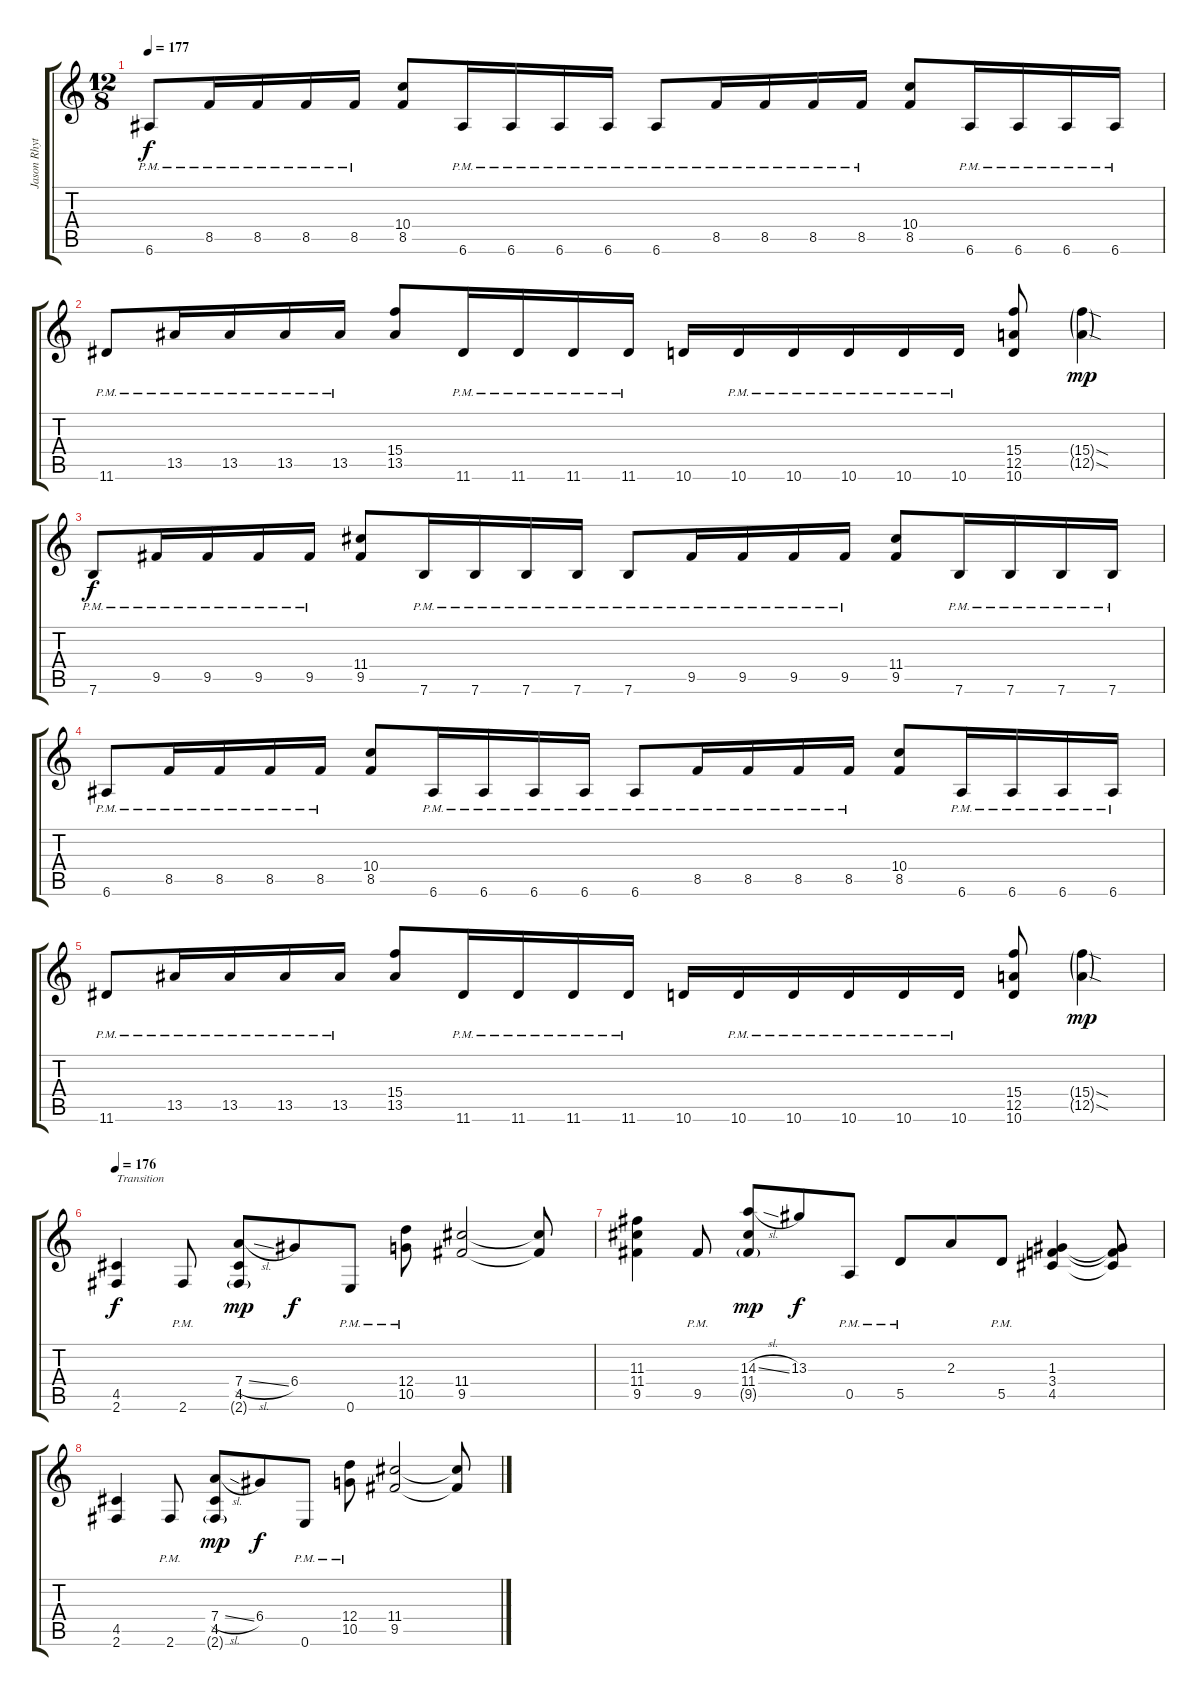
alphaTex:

\track ("Jason Rhythm 1" "Jason Rhyt") {instrument distortionguitar}
\staff {score tabs}
\tuning (E4 B3 G3 D3 A2 E2) {hide}
\ts (12 8)
\tempo 177
\clef g2
\ks c
6.6{pm}.8{dy f} 8.5{pm}.16 8.5{pm}.16 8.5{pm}.16 8.5{pm}.16 (10.4 8.5).8 6.6{pm}.16 6.6{pm}.16 6.6{pm}.16 6.6{pm}.16 6.6{pm}.8 8.5{pm}.16 8.5{pm}.16 8.5{pm}.16 8.5{pm}.16 (10.4 8.5).8 6.6{pm}.16 6.6{pm}.16 6.6{pm}.16 6.6{pm}.16 |
11.6{pm}.8 13.5{pm}.16 13.5{pm}.16 13.5{pm}.16 13.5{pm}.16 (15.4 13.5).8 11.6{pm}.16 11.6{pm}.16 11.6{pm}.16 11.6{pm}.16 10.6.16 10.6{pm}.16 10.6{pm}.16 10.6{pm}.16 10.6{pm}.16 10.6{pm}.16 (15.4 12.5 10.6).8 (15.4{sod g} 12.5{sod g}).4{dy mp} |
7.6{pm}.8{dy f} 9.5{pm}.16 9.5{pm}.16 9.5{pm}.16 9.5{pm}.16 (11.4 9.5).8 7.6{pm}.16 7.6{pm}.16 7.6{pm}.16 7.6{pm}.16 7.6{pm}.8 9.5{pm}.16 9.5{pm}.16 9.5{pm}.16 9.5{pm}.16 (11.4 9.5).8 7.6{pm}.16 7.6{pm}.16 7.6{pm}.16 7.6{pm}.16 |
6.6{pm}.8 8.5{pm}.16 8.5{pm}.16 8.5{pm}.16 8.5{pm}.16 (10.4 8.5).8 6.6{pm}.16 6.6{pm}.16 6.6{pm}.16 6.6{pm}.16 6.6{pm}.8 8.5{pm}.16 8.5{pm}.16 8.5{pm}.16 8.5{pm}.16 (10.4 8.5).8 6.6{pm}.16 6.6{pm}.16 6.6{pm}.16 6.6{pm}.16 |
11.6{pm}.8 13.5{pm}.16 13.5{pm}.16 13.5{pm}.16 13.5{pm}.16 (15.4 13.5).8 11.6{pm}.16 11.6{pm}.16 11.6{pm}.16 11.6{pm}.16 10.6.16 10.6{pm}.16 10.6{pm}.16 10.6{pm}.16 10.6{pm}.16 10.6{pm}.16 (15.4 12.5 10.6).8 (15.4{sod g} 12.5{sod g}).4{dy mp} |
\tempo 176
(4.5 2.6).4{txt "Transition" dy f} 2.6{pm}.8 (7.4{sl} 4.5 2.6{g}).8{dy mp} 6.4.8{dy f} 0.6{pm}.8 (12.4 10.5{pm}).8 (11.4 9.5).2 (11.4{t} 9.5{t}).8 |
(11.3 11.4 9.5).4 9.5{pm}.8 (14.3{sl} 11.4 9.5{g}).8{dy mp} 13.3.8{dy f} 0.5{pm}.8 5.5{pm}.8 2.3.8 5.5{pm}.8 (1.3 3.4 4.5).4 (1.3{t} 3.4{t} 4.5{t}).8 |
(4.5 2.6).4 2.6{pm}.8 (7.4{sl} 4.5 2.6{g}).8{dy mp} 6.4.8{dy f} 0.6{pm}.8 (12.4{pm} 10.5).8 (11.4 9.5).2 (11.4{t} 9.5{t}).8
